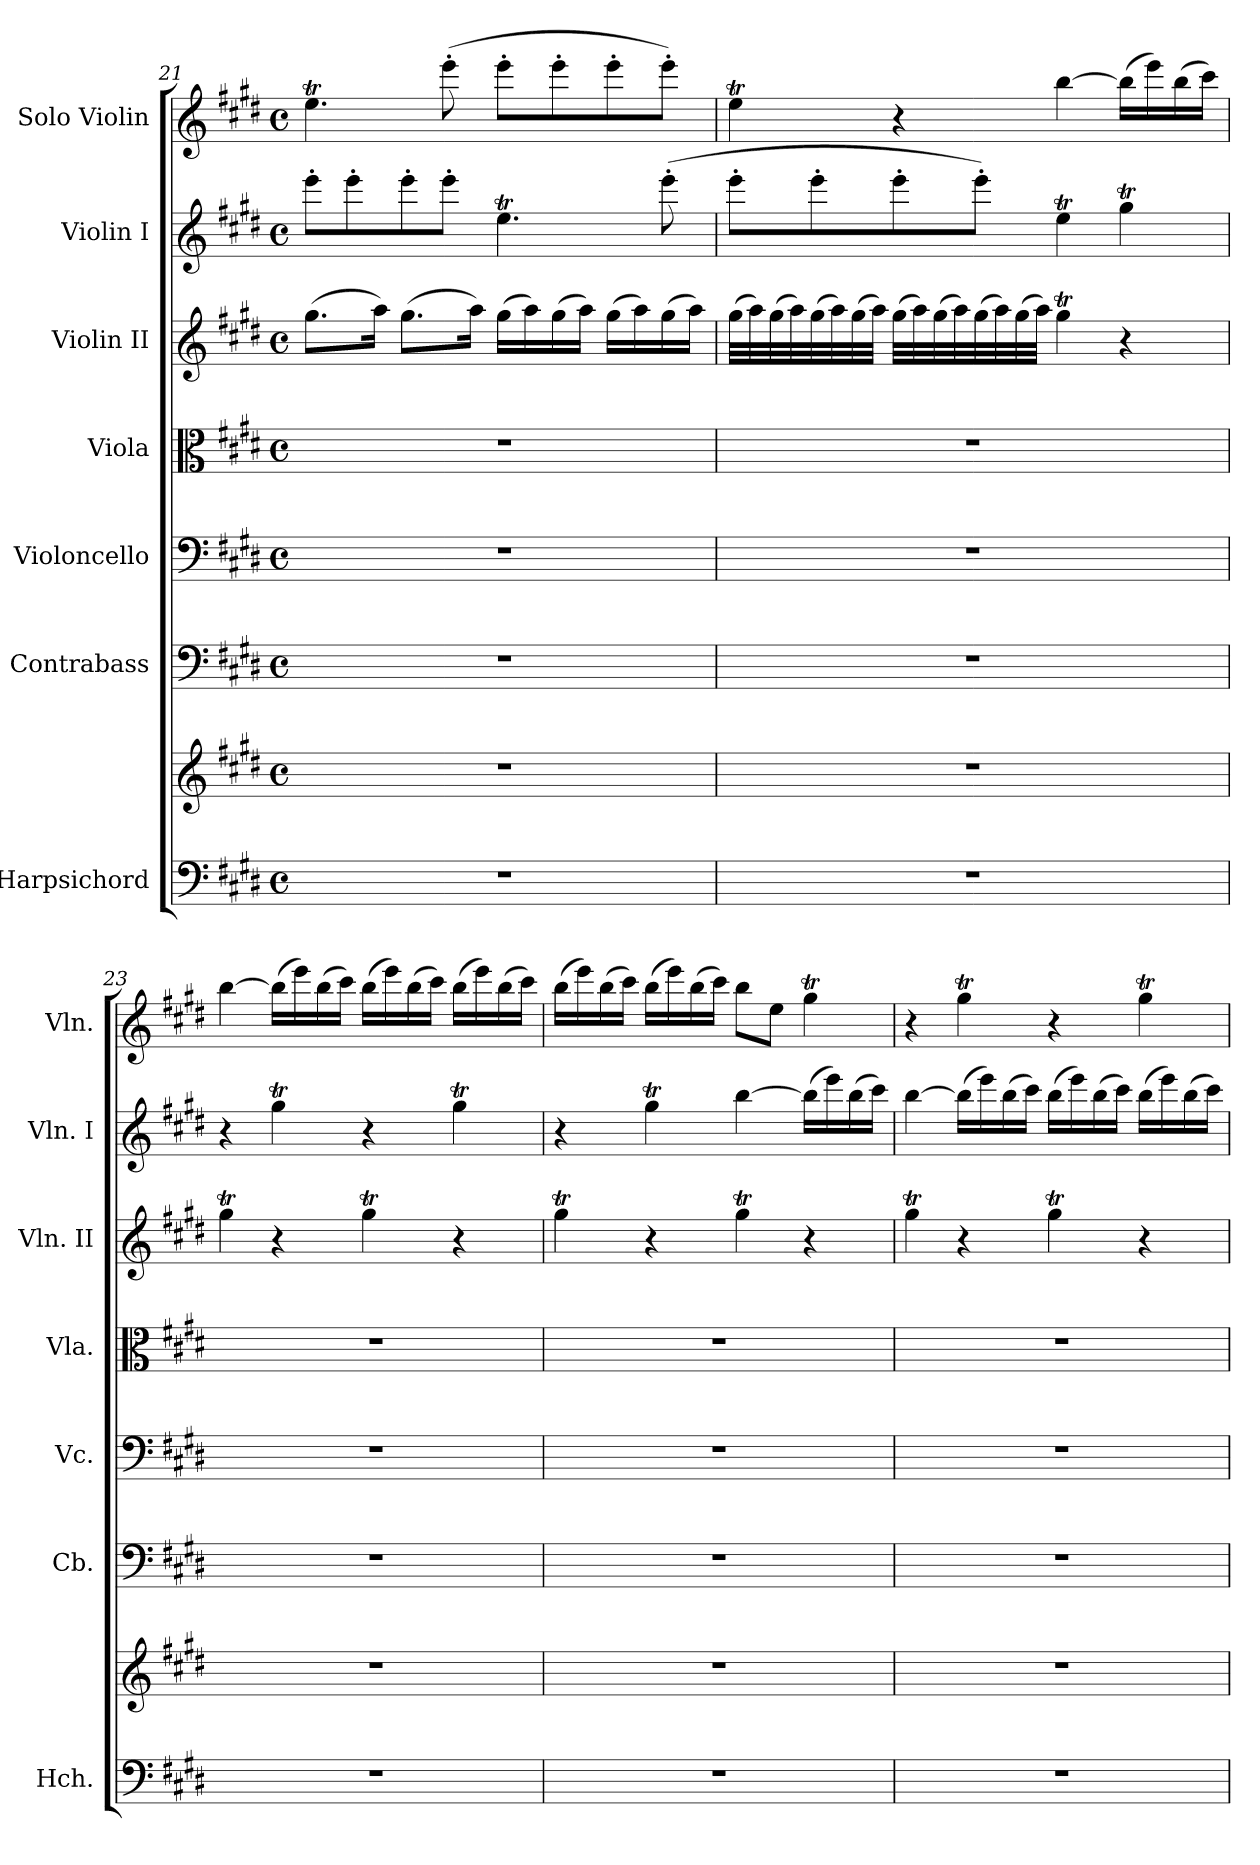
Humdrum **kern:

**kern	**kern	**kern	**kern	**kern	**kern	**kern	**kern
*part7	*part7	*part6	*part5	*part4	*part3	*part2	*part1
*staff8	*staff7	*staff6	*staff5	*staff4	*staff3	*staff2	*staff1
*I"Harpsichord	*	*I"Contrabass	*I"Violoncello	*I"Viola	*I"Violin II	*I"Violin I	*I"Solo Violin
*I'Hch.	*	*I'Cb.	*I'Vc.	*I'Vla.	*I'Vln. II	*I'Vln. I	*I'Vln.
!!LO:PB:g=z
*clefF4	*clefG2	*clefF4	*clefF4	*clefC3	*clefG2	*clefG2	*clefG2
*	*	*ITrd7c12	*	*	*	*	*
*k[f#c#g#d#]	*k[f#c#g#d#]	*k[f#c#g#d#]	*k[f#c#g#d#]	*k[f#c#g#d#]	*k[f#c#g#d#]	*k[f#c#g#d#]	*k[f#c#g#d#]
*M4/4	*M4/4	*M4/4	*M4/4	*M4/4	*M4/4	*M4/4	*M4/4
*met(c)	*met(c)	*met(c)	*met(c)	*met(c)	*met(c)	*met(c)	*met(c)
=21	=21	=21	=21	=21	=21	=21	=21
1r	1r	1r	1r	1r	(>8.gg#\L	8eee'\L	4.eeT\
.	.	.	.	.	.	8eee'\	.
.	.	.	.	.	16aa\Jk)	.	.
.	.	.	.	.	(>8.gg#\L	8eee'\	.
.	.	.	.	.	.	8eee'\J	(>8eee'\
.	.	.	.	.	16aa\Jk)	.	.
.	.	.	.	.	(>16gg#\LL	4.eeT\	8eee'\L
.	.	.	.	.	16aa\)	.	.
.	.	.	.	.	(>16gg#\	.	8eee'\
.	.	.	.	.	16aa\JJ)	.	.
.	.	.	.	.	(>16gg#\LL	.	8eee'\
.	.	.	.	.	16aa\)	.	.
.	.	.	.	.	(>16gg#\	(>8eee'\	8eee'\J)
.	.	.	.	.	16aa\JJ)	.	.
!!LO:PB:g=z
=22	=22	=22	=22	=22	=22	=22	=22
1r	1r	1r	1r	1r	(>32gg#\LLL	8eee'\L	4eeT\
.	.	.	.	.	32aa\)	.	.
.	.	.	.	.	(>32gg#\	.	.
.	.	.	.	.	32aa\)	.	.
.	.	.	.	.	(>32gg#\	8eee'\	.
.	.	.	.	.	32aa\)	.	.
.	.	.	.	.	(>32gg#\	.	.
.	.	.	.	.	32aa\JJJ)	.	.
.	.	.	.	.	(>32gg#\LLL	8eee'\	4r
.	.	.	.	.	32aa\)	.	.
.	.	.	.	.	(>32gg#\	.	.
.	.	.	.	.	32aa\)	.	.
.	.	.	.	.	(>32gg#\	8eee'\J)	.
.	.	.	.	.	32aa\)	.	.
.	.	.	.	.	(>32gg#\	.	.
.	.	.	.	.	32aa\JJJ)	.	.
.	.	.	.	.	4gg#t\	4eeT\	[4bb\
.	.	.	.	.	4r	4gg#t\	(>16bb\LL]
.	.	.	.	.	.	.	16eee\)
.	.	.	.	.	.	.	(>16bb\
.	.	.	.	.	.	.	16ccc#\JJ)
!!LO:PB:g=z
=23	=23	=23	=23	=23	=23	=23	=23
1r	1r	1r	1r	1r	4gg#t\	4r	[4bb\
.	.	.	.	.	4r	4gg#t\	(>16bb\LL]
.	.	.	.	.	.	.	16eee\)
.	.	.	.	.	.	.	(>16bb\
.	.	.	.	.	.	.	16ccc#\JJ)
.	.	.	.	.	4gg#t\	4r	(>16bb\LL
.	.	.	.	.	.	.	16eee\)
.	.	.	.	.	.	.	(>16bb\
.	.	.	.	.	.	.	16ccc#\JJ)
.	.	.	.	.	4r	4gg#t\	(>16bb\LL
.	.	.	.	.	.	.	16eee\)
.	.	.	.	.	.	.	(>16bb\
.	.	.	.	.	.	.	16ccc#\JJ)
=24	=24	=24	=24	=24	=24	=24	=24
1r	1r	1r	1r	1r	4gg#t\	4r	(>16bb\LL
.	.	.	.	.	.	.	16eee\)
.	.	.	.	.	.	.	(>16bb\
.	.	.	.	.	.	.	16ccc#\JJ)
.	.	.	.	.	4r	4gg#t\	(>16bb\LL
.	.	.	.	.	.	.	16eee\)
.	.	.	.	.	.	.	(>16bb\
.	.	.	.	.	.	.	16ccc#\JJ)
.	.	.	.	.	4gg#t\	[4bb\	8bb\L
.	.	.	.	.	.	.	8ee\J
.	.	.	.	.	4r	(>16bb\LL]	4gg#t\
.	.	.	.	.	.	16eee\)	.
.	.	.	.	.	.	(>16bb\	.
.	.	.	.	.	.	16ccc#\JJ)	.
!!LO:PB:g=z
=25	=25	=25	=25	=25	=25	=25	=25
1r	1r	1r	1r	1r	4gg#t\	[4bb\	4r
.	.	.	.	.	4r	(>16bb\LL]	4gg#t\
.	.	.	.	.	.	16eee\)	.
.	.	.	.	.	.	(>16bb\	.
.	.	.	.	.	.	16ccc#\JJ)	.
.	.	.	.	.	4gg#t\	(>16bb\LL	4r
.	.	.	.	.	.	16eee\)	.
.	.	.	.	.	.	(>16bb\	.
.	.	.	.	.	.	16ccc#\JJ)	.
.	.	.	.	.	4r	(>16bb\LL	4gg#t\
.	.	.	.	.	.	16eee\)	.
.	.	.	.	.	.	(>16bb\	.
.	.	.	.	.	.	16ccc#\JJ)	.
=	=	=	=	=	=	=	=
*-	*-	*-	*-	*-	*-	*-	*-
